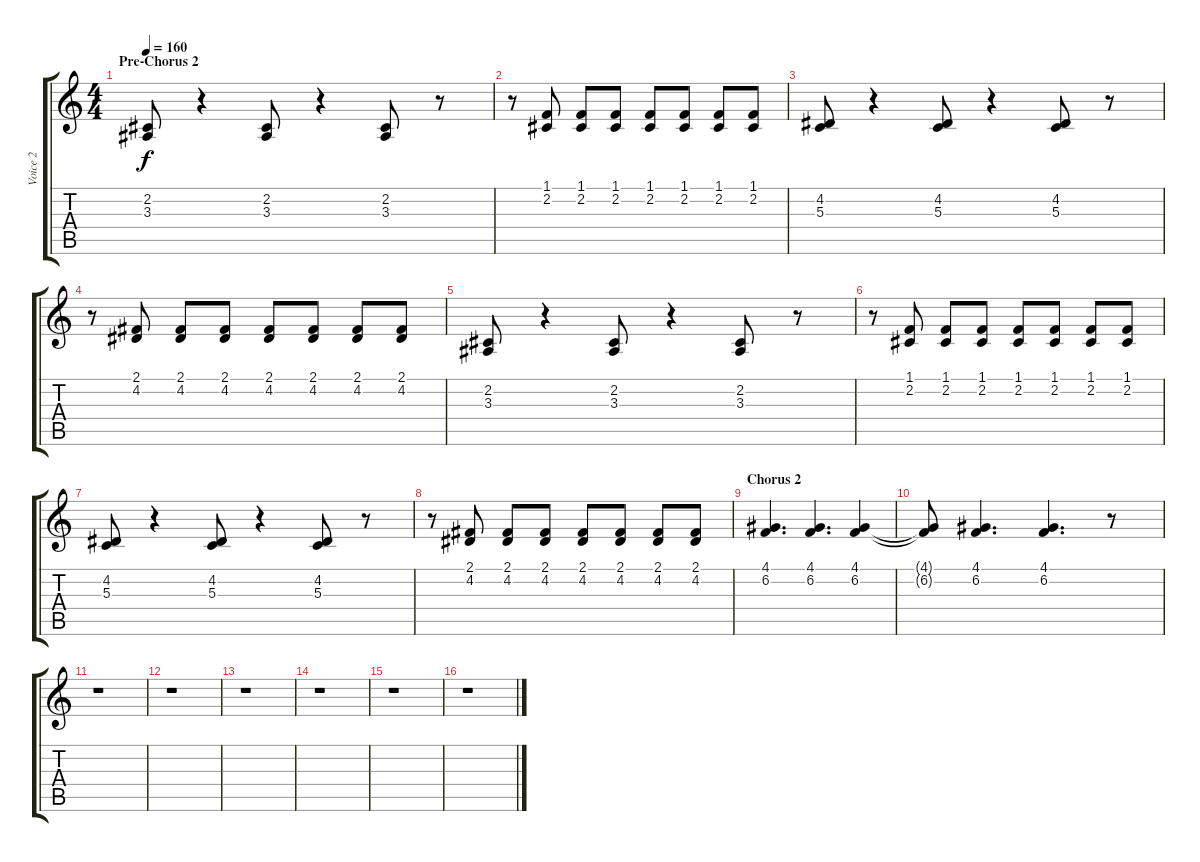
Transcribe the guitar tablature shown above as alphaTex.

\track ("Voice 2" "Voice 2") {instrument cello}
\staff {score tabs}
\tuning (E4 B3 G3 D3 A2 E2) {hide}
\ts (4 4)
\section ("" "Pre-Chorus 2")
\tempo 160
\clef g2
\ks c
(2.2 3.3).8{dy f} r.4 (2.2 3.3).8 r.4 (2.2 3.3).8 r.8 |
r.8 (1.1 2.2).8 (1.1 2.2).8 (1.1 2.2).8 (1.1 2.2).8 (1.1 2.2).8 (1.1 2.2).8 (1.1 2.2).8 |
(4.2 5.3).8 r.4 (4.2 5.3).8 r.4 (4.2 5.3).8 r.8 |
r.8 (2.1 4.2).8 (2.1 4.2).8 (2.1 4.2).8 (2.1 4.2).8 (2.1 4.2).8 (2.1 4.2).8 (2.1 4.2).8 |
(2.2 3.3).8 r.4 (2.2 3.3).8 r.4 (2.2 3.3).8 r.8 |
r.8 (1.1 2.2).8 (1.1 2.2).8 (1.1 2.2).8 (1.1 2.2).8 (1.1 2.2).8 (1.1 2.2).8 (1.1 2.2).8 |
(4.2 5.3).8 r.4 (4.2 5.3).8 r.4 (4.2 5.3).8 r.8 |
r.8 (2.1 4.2).8 (2.1 4.2).8 (2.1 4.2).8 (2.1 4.2).8 (2.1 4.2).8 (2.1 4.2).8 (2.1 4.2).8 |
\section ("" "Chorus 2")
(4.1 6.2).4{d} (4.1 6.2).4{d} (4.1 6.2).4 |
(4.1{t} 6.2{t}).8 (4.1 6.2).4{d} (4.1 6.2).4{d} r.8 |
r.1 |
r.1 |
r.1 |
r.1 |
r.1 |
r.1
